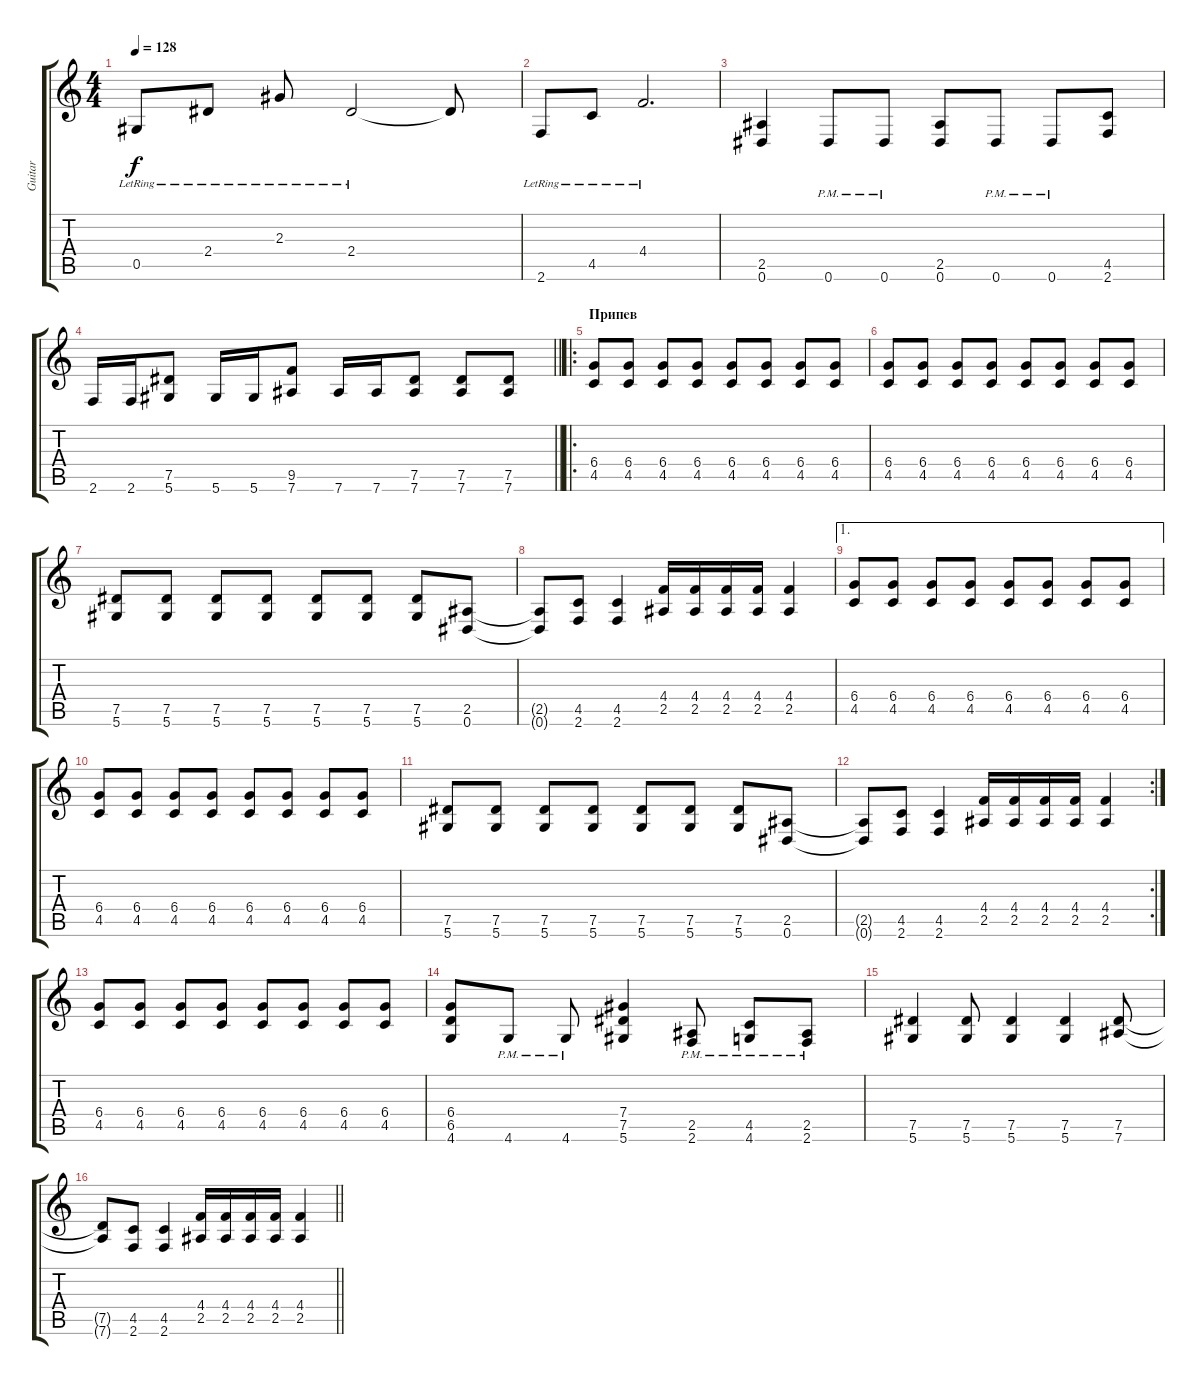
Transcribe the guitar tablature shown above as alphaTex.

\track ("Guitar" "Guitar") {instrument distortionguitar}
\staff {score tabs}
\tuning (Eb4 Bb3 Gb3 Db3 Ab2 Eb2) {hide}
\ts (4 4)
\tempo 128
\clef g2
\ks c
0.5{lr}.8{dy f} 2.4{lr}.8 2.3{lr}.8 2.4{lr}.2 2.4{t}.8 |
2.6{lr}.8 4.5{lr}.8 4.4{lr}.2{d} |
(2.5 0.6).4{instrument distortionguitar} 0.6{pm}.8 0.6{pm}.8 (2.5 0.6).8 0.6{pm}.8 0.6{pm}.8 (4.5 2.6).8 |
\barLineRight lightlight
2.6.16 2.6.16 (7.5 5.6).8 5.6.16 5.6.16 (9.5 7.6).8 7.6.16 7.6.16 (7.5 7.6).8 (7.5 7.6).8 (7.5 7.6).8 |
\ro
\section ("" "Припев")
(6.4 4.5).8 (6.4 4.5).8 (6.4 4.5).8 (6.4 4.5).8 (6.4 4.5).8 (6.4 4.5).8 (6.4 4.5).8 (6.4 4.5).8 |
(6.4 4.5).8 (6.4 4.5).8 (6.4 4.5).8 (6.4 4.5).8 (6.4 4.5).8 (6.4 4.5).8 (6.4 4.5).8 (6.4 4.5).8 |
(7.5 5.6).8 (7.5 5.6).8 (7.5 5.6).8 (7.5 5.6).8 (7.5 5.6).8 (7.5 5.6).8 (7.5 5.6).8 (2.5 0.6).8 |
(2.5{t} 0.6{t}).8 (4.5 2.6).8 (4.5 2.6).4 (4.4 2.5).16 (4.4 2.5).16 (4.4 2.5).16 (4.4 2.5).16 (4.4 2.5).4 |
\ae 1
(6.4 4.5).8 (6.4 4.5).8 (6.4 4.5).8 (6.4 4.5).8 (6.4 4.5).8 (6.4 4.5).8 (6.4 4.5).8 (6.4 4.5).8 |
(6.4 4.5).8 (6.4 4.5).8 (6.4 4.5).8 (6.4 4.5).8 (6.4 4.5).8 (6.4 4.5).8 (6.4 4.5).8 (6.4 4.5).8 |
(7.5 5.6).8 (7.5 5.6).8 (7.5 5.6).8 (7.5 5.6).8 (7.5 5.6).8 (7.5 5.6).8 (7.5 5.6).8 (2.5 0.6).8 |
\rc 2
(2.5{t} 0.6{t}).8 (4.5 2.6).8 (4.5 2.6).4 (4.4 2.5).16 (4.4 2.5).16 (4.4 2.5).16 (4.4 2.5).16 (4.4 2.5).4 |
(6.4 4.5).8 (6.4 4.5).8 (6.4 4.5).8 (6.4 4.5).8 (6.4 4.5).8 (6.4 4.5).8 (6.4 4.5).8 (6.4 4.5).8 |
(6.4 6.5 4.6).8 4.6{pm}.8 4.6{pm}.8 (7.4 7.5 5.6).4 (2.5{pm} 2.6).8 (4.5{pm} 4.6).8 (2.5{pm} 2.6).8 |
(7.5 5.6).4 (7.5 5.6).8 (7.5 5.6).4 (7.5 5.6).4 (7.5 7.6).8 |
\barLineRight lightlight
(7.5{t} 7.6{t}).8 (4.5 2.6).8 (4.5 2.6).4 (4.4 2.5).16 (4.4 2.5).16 (4.4 2.5).16 (4.4 2.5).16 (4.4 2.5).4
